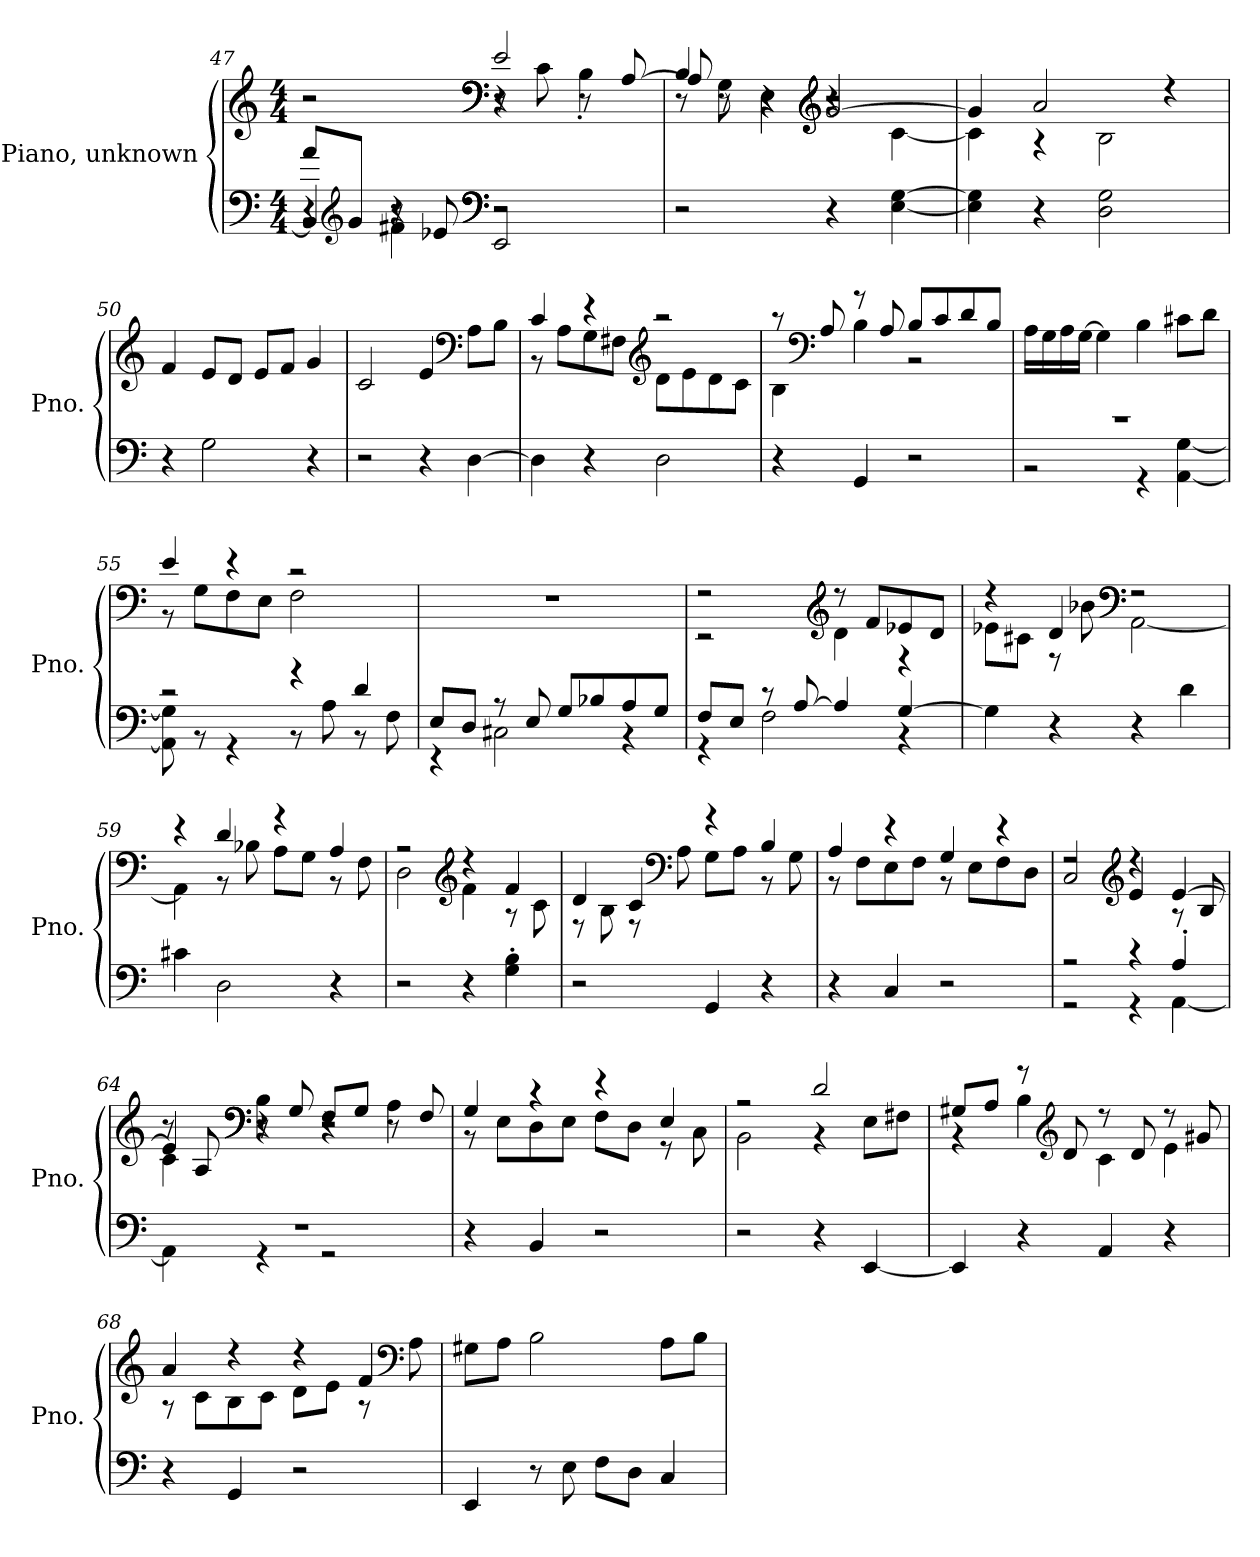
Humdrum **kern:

**kern	**kern
*part1	*part1
*staff2	*staff1
*I"Piano, unknown	*
*I'Pno.	*
*clefF4	*clefG2
*k[]	*k[]
*M4/4	*M4/4
=47	=47
*^	*^
*	*^	*	*^
8a/L	4r	4BB/]	2r	2r	2r
*clefG2	*	*	*	*	*
8g/J	.	.	.	.	.
8r	4f#X\	4r	.	.	.
8e-X/	.	.	.	.	.
*clefF4	*	*	*clefF4	*	*
2EE/	2r	2r	2e/	8r	4r
.	.	.	.	8c\	.
.	.	.	.	4B'\	8r
.	.	.	.	.	[8A/
*v	*v	*v	*	*	*
!!LO:PB:g=z	!!	!!
=48	=48	=48	=48
2r	4B/	8r	8A/]
.	.	8G\	8r
.	4r	4E\	4r
*	*clefG2	*	*
4r	[2g/	4r	2r
[4E\ [4G\	.	[4c\	.
*	*	*v	*v
=49	=49	=49
4E\] 4G\]	4g/]	4c\]
4r	2a/	4r
2D\ 2G\	.	2B\
.	4r	.
*	*v	*v
=50	=50
4r	4f/
2G\	8e/L
.	8d/J
.	8e/L
.	8f/J
4r	4g/
=51	=51
2r	2c/
4r	4e/
*	*clefF4
[4D\	8A\L
.	8B\J
=52	=52
*	*^
4D\]	4c/	8r
.	.	8A\L
4r	4r	8G\
.	.	8F#X\J
*	*clefG2	*
2D\	2r	8d\L
.	.	8e\
.	.	8d\
.	.	8c\J
!!LO:LB:g=z	!!
=53	=53	=53
4r	8r	4B\
*	*clefF4	*
.	8A/	.
4GG/	8r	4B\
.	8A/	.
2r	8B/L	2r
.	8c/	.
.	8d/	.
.	8B/J	.
*	*v	*v
=54	=54
*^	*
1r	2r	16A\LL
.	.	16G\
.	.	16A\
.	.	[16G\JJ
.	.	4G\]
.	4r	4B\
.	[4AA\ [4G\	8c#X\L
.	.	8d\J
=55	=55	=55
*	*	*^
2r	8AA\] 8G\]	4e/	8r
.	8r	.	8G\L
.	4r	4r	8F\
.	.	.	8E\J
4r	8r	2r	2F\
.	8A\	.	.
4d/	8r	.	.
.	8F\	.	.
*	*	*v	*v
=56	=56	=56
8E/L	4r	1r
8D/J	.	.
8r	2C#X\	.
8E/	.	.
8G/L	.	.
8B-X/	.	.
8A/	4r	.
8G/J	.	.
!!LO:LB:g=z
=57	=57	=57
*	*	*^
8F/L	4r	2r	2r
8E/J	.	.	.
8r	2F\	.	.
[8A/	.	.	.
*	*	*clefG2	*
4A/]	.	8r	4d\
.	.	8f/L	.
[4G/	4r	8e-X/	4r
.	.	8d/J	.
*v	*v	*	*
=58	=58	=58
4G\]	4r	8e-X\L
.	.	8c#X\J
4r	4d/	8r
.	.	8b-X\
*	*clefF4	*
4r	2r	[2AA\
4d\	.	.
=59	=59	=59
4c#X\	4r	4AA\]
2D\	4d/	8r
.	.	8B-X\
.	4r	8A\L
.	.	8G\J
4r	4A/	8r
.	.	8F\
=60	=60	=60
2r	2r	2D\
*	*clefG2	*
4r	4r	4f\
4G\' 4B\'	4f/	8r
.	.	8c\
!!LO:LB:g=z	!!
=61	=61	=61
2r	4d/	8r
.	.	8B\
.	4c/	8r
*	*clefF4	*
.	.	8A\
4GG/	4r	8G\L
.	.	8A\J
4r	4B/	8r
.	.	8G\
=62	=62	=62
4r	4A/	8r
.	.	8F\L
4C/	4r	8E\
.	.	8F\J
2r	4G/	8r
.	.	8E\L
.	4r	8F\
.	.	8D\J
=63	=63	=63
*^	*	*
2r	2r	2r	2C/
*	*	*clefG2	*
4r	4r	4r	4e/
4A'/	[4AA\	[4e/	8r
.	.	.	8B/
=64	=64	=64	=64
*	*	*	*^
1r	4AA\]	4e/]	4c\	8r
.	.	.	.	8A/
*	*	*clefF4	*	*
.	4r	4r	4B\	8r
.	.	.	.	8G/
.	2r	2r	4r	8F/L
.	.	.	.	8G/J
.	.	.	4A\	8r
.	.	.	.	8F/
*v	*v	*	*	*
*	*	*v	*v
!!LO:LB:g=z
=65	=65	=65
4r	4G/	8r
.	.	8E\L
4BB/	4r	8D\
.	.	8E\J
2r	4r	8F\L
.	.	8D\J
.	4E/	8r
.	.	8C\
=66	=66	=66
2r	2r	2BB\
4r	2d/	4r
[4EE/	.	8E\L
.	.	8F#X\J
=67	=67	=67
4EE/]	8G#X/L	4r
.	8A/J	.
4r	8r	4B\
*	*clefG2	*
.	8d/	.
4AA/	8r	4c\
.	8d/	.
4r	8r	4e\
.	8g#X/	.
=68	=68	=68
4r	4a/	8r
.	.	8c\L
4GG/	4r	8B\
.	.	8c\J
2r	4r	8d\L
.	.	8e\J
.	4f/	8r
*	*clefF4	*
.	.	8A\
*	*v	*v
!!LO:LB:g=z
=69	=69
4EE/	8G#X\L
.	8A\J
8r	2B\
8E\	.
8F\L	.
8D\J	.
4C/	8A\L
.	8B\J
=	=
*-	*-
